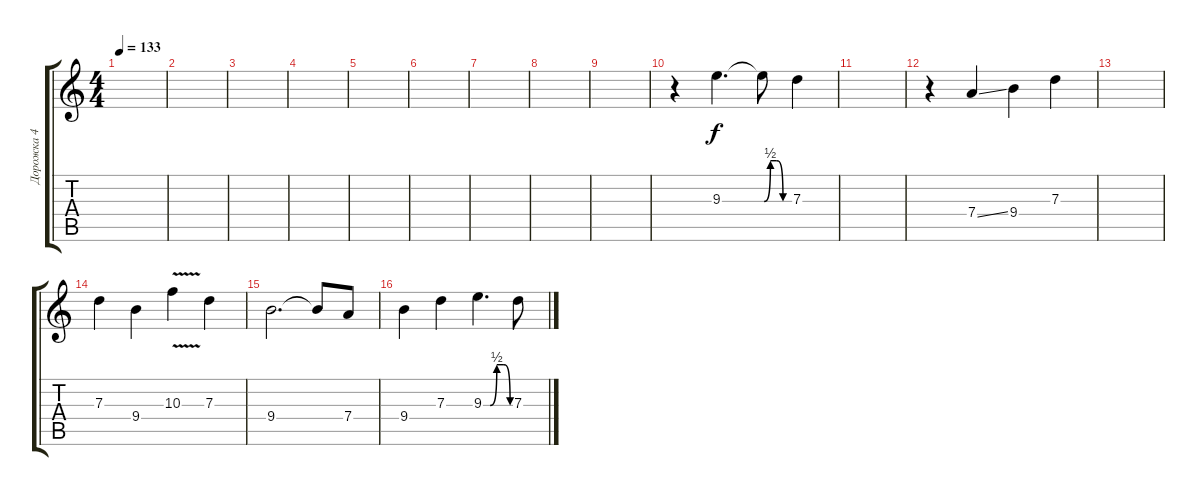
\track ("Дорожка 4" "Дорожка 4") {instrument overdrivenguitar}
\staff {score tabs}
\tuning (E4 B3 G3 D3 A2 E2) {hide}
\ts (4 4)
\tempo 133
\clef g2
\ks c
|
|
|
|
|
|
|
|
|
r.4 9.3.4{d} 9.3{be (custom 0 0 15 2 30 2 45 0 60 0) t}.8 7.3.4 |
|
r.4 7.4{ss}.4 9.4.4 7.3.4 |
|
7.3.4 9.4.4 10.3{v}.4 7.3.4 |
9.4.2{d} 9.4{t}.8 7.4.8 |
9.4.4 7.3.4 9.3{be (custom 0 0 15 0 30 2 46 2 60 0)}.4{d} 7.3.8
